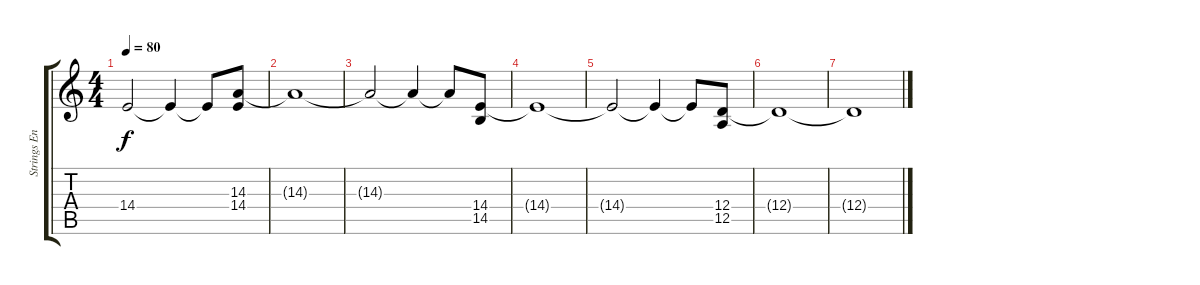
\track ("Strings Ensemble" "Strings En") {instrument stringensemble2}
\staff {score tabs}
\tuning (E4 B3 G3 D3 A2 E2) {hide}
\ts (4 4)
\tempo 80
\clef g2
\ks c
14.4{t}.2{dy f} 14.4{t}.4 14.4{t}.8 (14.3 14.4).8 |
14.3{t}.1 |
14.3{t}.2 14.3{t}.4 14.3{t}.8 (14.4 14.5).8 |
14.4{t}.1 |
14.4{t}.2 14.4{t}.4 14.4{t}.8 (12.4 12.5).8 |
12.4{t}.1 |
12.4{t}.1
